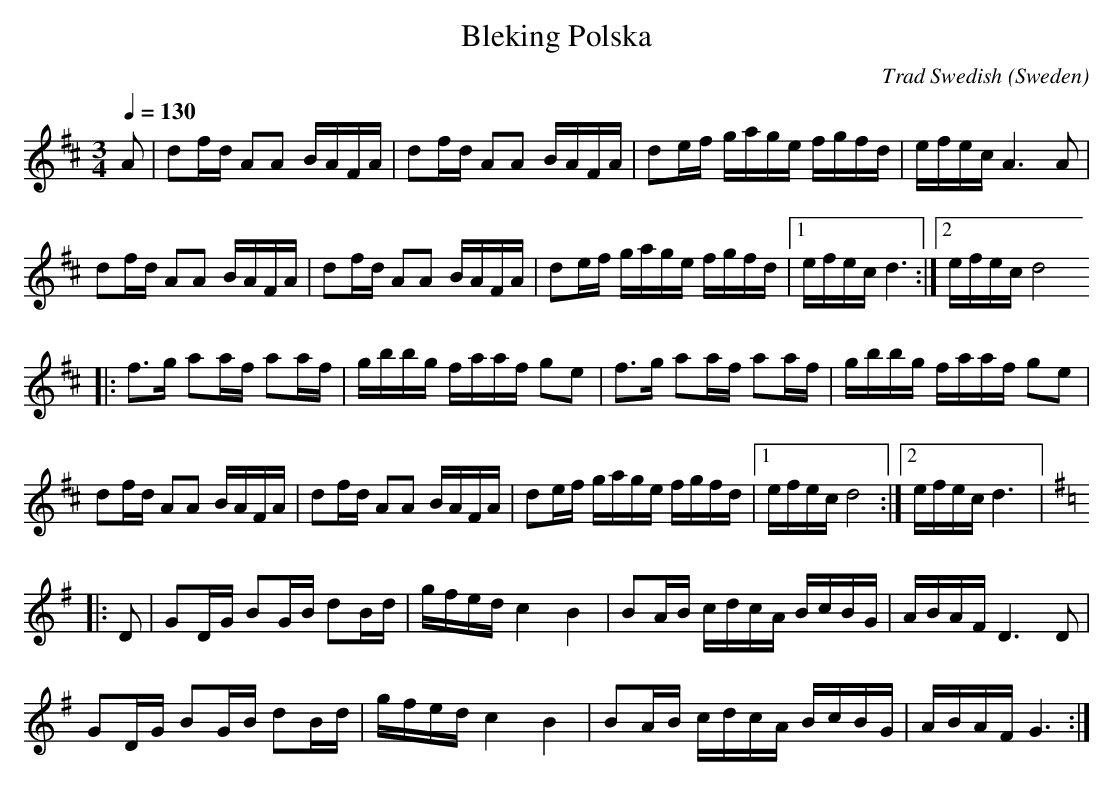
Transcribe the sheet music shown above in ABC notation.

X:1
T:Bleking Polska
C:Trad Swedish
L:1/8
M:3/4
O:Sweden
Q:1/4=130
K:D major
A|df/2d/2 AA B/2A/2F/2A/2|df/2d/2 AA B/2A/2F/2A/2|de/2f/2 g/2a/2g/2e/2 f/2g/2f/2d/2|e/2f/2e/2c/2 A3A|
df/2d/2 AA B/2A/2F/2A/2|df/2d/2 AA B/2A/2F/2A/2|de/2f/2 g/2a/2g/2e/2 f/2g/2f/2d/2|[1e/2f/2e/2c/2 d3:|[2e/2f/2e/2c/2 d4
|:f3/2g/2 aa/2f/2 aa/2f/2|g/2b/2b/2g/2 f/2a/2a/2f/2 ge|f3/2g/2 aa/2f/2 aa/2f/2|g/2b/2b/2g/2 f/2a/2a/2f/2 ge|
df/2d/2 AA B/2A/2F/2A/2|df/2d/2 AA B/2A/2F/2A/2|de/2f/2 g/2a/2g/2e/2 f/2g/2f/2d/2|[1e/2f/2e/2c/2 d4:|[2e/2f/2e/2c/2 d3|:
K:G
D|GD/2G/2 BG/2B/2 dB/2d/2|g/2f/2e/2d/2 c2B2|BA/2B/2 c/2d/2c/2A/2 B/2c/2B/2G/2|A/2B/2A/2F/2 D3D|
GD/2G/2 BG/2B/2 dB/2d/2|g/2f/2e/2d/2 c2B2|BA/2B/2 c/2d/2c/2A/2 B/2c/2B/2G/2|A/2B/2A/2F/2 G3:|
